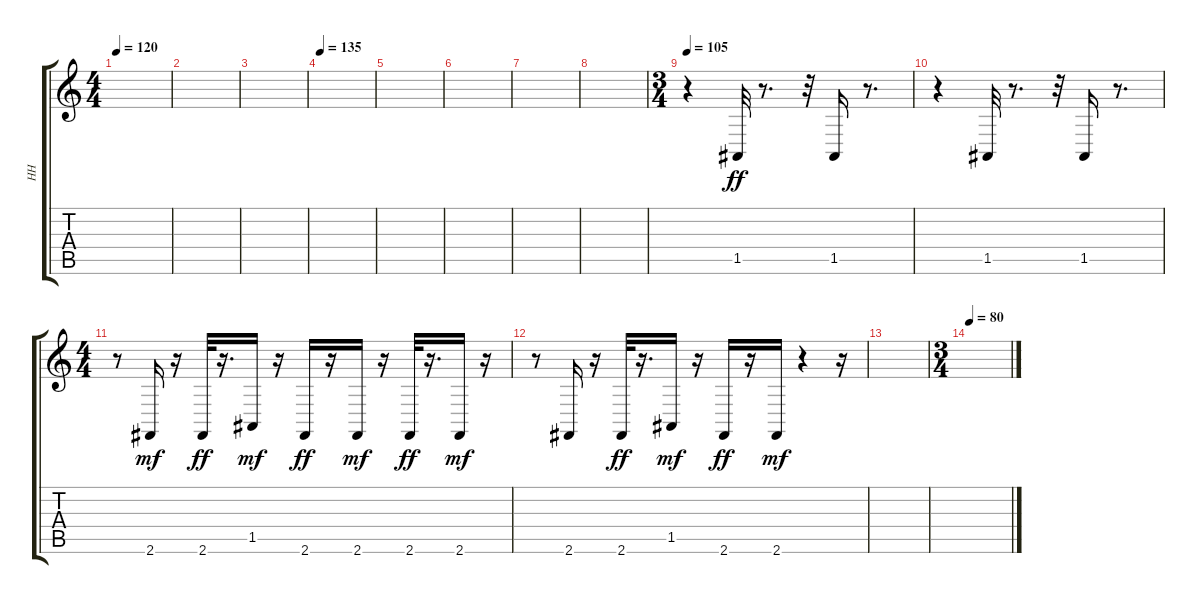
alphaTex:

\track ("HH" "HH") {instrument acousticgrandpiano}
\staff {score tabs}
\tuning (E4 B3 G3 D3 A2 E2) {hide}
\ts (4 4)
\tempo 120
\clef g2
\ks c
|
|
|
\tempo 135
|
|
|
|
|
\ts (3 4)
\tempo 105
r.4 1.5.32{dy ff} r.8{d} r.32 1.5.16 r.8{d} |
r.4 1.5.32 r.8{d} r.32 1.5.16 r.8{d} |
\ts (4 4)
r.8 2.6.16{dy mf} r.16 2.6.32{dy ff} r.16{d} 1.5.16{dy mf} r.16 2.6.16{dy ff} r.16 2.6.16{dy mf} r.16 2.6.32{dy ff} r.16{d} 2.6.16{dy mf} r.16 |
r.8 2.6.16 r.16 2.6.32{dy ff} r.16{d} 1.5.16{dy mf} r.16 2.6.16{dy ff} r.16 2.6.16{dy mf} r.4 r.16 |
|
\ts (3 4)
\tempo 80
